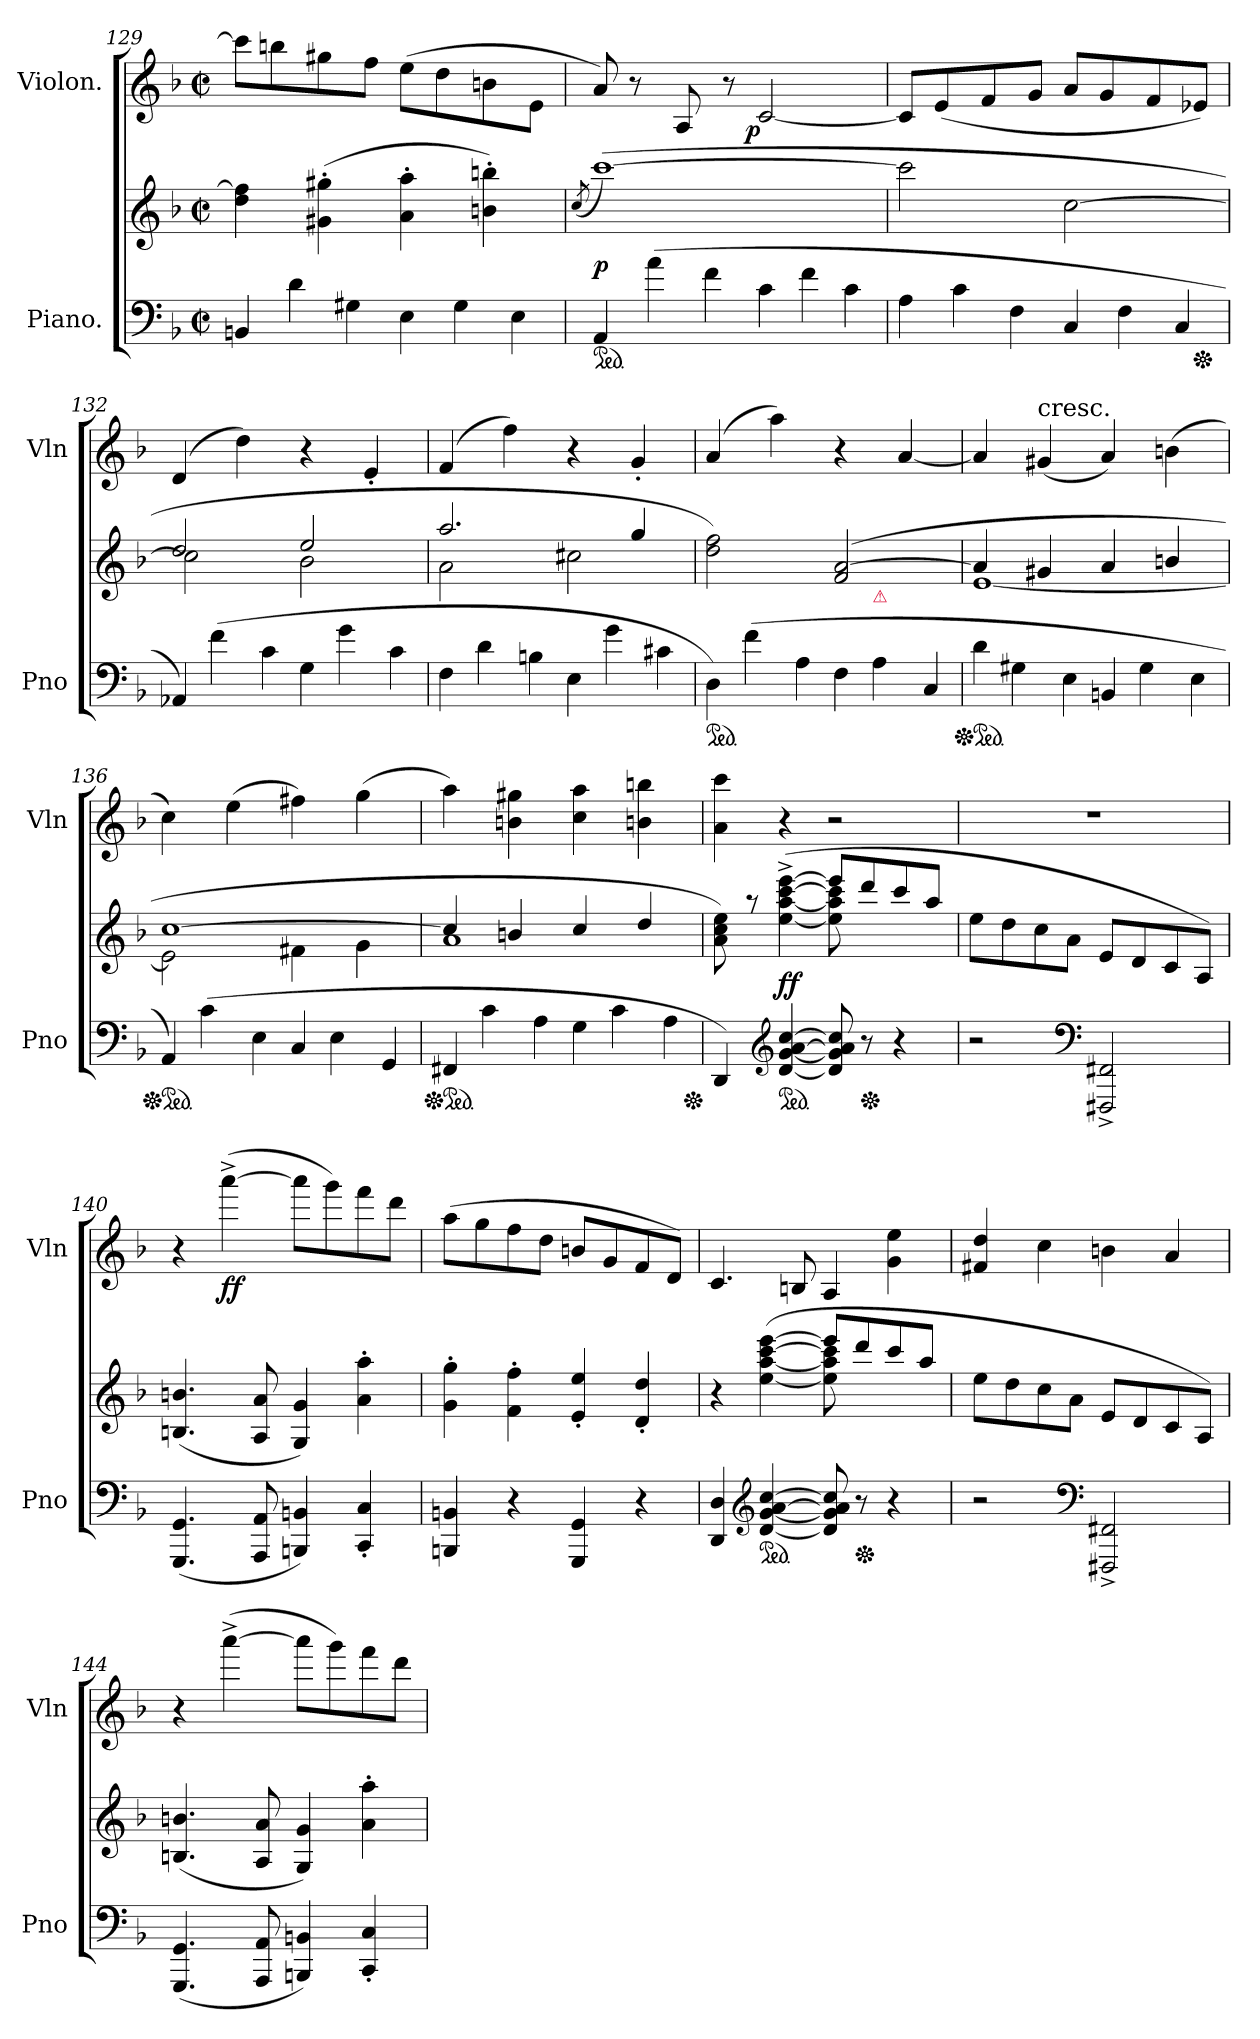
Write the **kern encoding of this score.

**kern	**kern	**dynam	**kern	**dynam
*part2	*part2	*part2	*part1	*part1
*staff3	*staff2	*staff2/3	*staff1	*staff1
*I"Piano.	*	*	*I"Violon.	*
*I'Pno	*	*	*I'Vln	*
*clefF4	*clefG2	*	*clefG2	*
*k[b-]	*k[b-]	*	*k[b-]	*
*M2/2	*M2/2	*	*M2/2	*
*met(c|)	*met(c|)	*	*met(c|)	*
*Xtuplet	*	*	*	*
=129	=129	=129	=129	=129
6BBn/	4dd\ 4ff#]\	.	8ccc\L]	.
.	.	.	8bbn\	.
6d\	.	.	.	.
.	(4g#X'\ 4gg#X'\	.	8gg#X\	.
6G#X\	.	.	.	.
.	.	.	8ff\J	.
6E\	4a'\ 4aa'\	.	(8ee\L	.
.	.	.	8dd\	.
6G#\	.	.	.	.
.	4bn'\ 4bbn'\)	.	8bn\	.
6E\	.	.	.	.
.	.	.	8e\J	.
=130	=130	=130	=130	=130
.	(8qcc/	.	.	.
*ped	*	*	*	*
6AA/	([1ccc)	p	8a/)	.
.	.	.	8r	.
(6a\	.	.	.	.
.	.	.	8A/	.
6f\	.	.	.	.
.	.	.	8r	.
!	!	!	!	!LO:DY:rj
6c\	.	.	[2c/	p
6f\	.	.	.	.
6c\	.	.	.	.
=131	=131	=131	=131	=131
*	*^	*	*	*
6A\	2ccc\]	2..ryy	.	8c/L]	.
.	.	.	.	(8e/	.
6c\	.	.	.	.	.
.	.	.	.	8f/	.
6F\	.	.	.	.	.
.	.	.	.	8g/J	.
6C/	[2cc\	.	.	8a/L	.
.	.	.	.	8g/	.
6F\	.	.	.	.	.
.	.	.	.	8f/	.
6C/	.	.	.	.	.
*Xped	*	*	*	*	*
.	.	8ryy	.	8e-X/J)	.
=132	=132	=132	=132	=132	=132
6AA-X/)	2dd/	2cc\]	.	(4d/	.
(6f\	.	.	.	.	.
.	.	.	.	4dd\)	.
6c\	.	.	.	.	.
6G\	2ee/	2b-\	.	4r	.
6g\	.	.	.	.	.
.	.	.	.	4e'/	.
6c\	.	.	.	.	.
=133	=133	=133	=133	=133	=133
6F\	2.aa/	2a\	.	(4f/	.
6d\	.	.	.	.	.
.	.	.	.	4ff\)	.
6Bn\	.	.	.	.	.
6E\	.	2cc#X\	.	4r	.
6g\	.	.	.	.	.
.	4gg/	.	.	4g'/	.
6c#X\	.	.	.	.	.
=134	=134	=134	=134	=134	=134
*ped	*	*	*	*	*
6D\)	2dd\ 2ff\)	3%2ryy	.	(4a/	.
(6f\	.	.	.	.	.
.	.	.	.	4aa\)	.
6A\	.	.	.	.	.
6F\	(2f/ [2a/	.	.	4r	.
!	!	!LO:TX:b:Bi:color=crimson:t=⚠	!	!	!
6A\	.	3ryy	.	.	.
.	.	.	.	[4a/	.
6C/	.	.	.	.	.
=135	=135	=135	=135	=135	=135
*Xped	*	*	*	*	*
*ped	*	*	*	*	*
6d\	4a/]	[1e	.	4a/]	.
6G#X\	.	.	.	.	.
!	!	!	!	!LO:TX:t=cresc.	!
.	4g#X/	.	.	(4g#X/	.
6E\	.	.	.	.	.
6BBn/	4a/	.	.	4a/)	.
6G#\	.	.	.	.	.
.	4bn/	.	.	(4bn\	.
6E\	.	.	.	.	.
=136	=136	=136	=136	=136	=136
*Xped	*	*	*	*	*
*ped	*	*	*	*	*
6AA/)	[1cc	2e\]	.	4cc\)	.
(6c\	.	.	.	.	.
.	.	.	.	(4ee\	.
6E\	.	.	.	.	.
6C/	.	4f#X\	.	4ff#X\)	.
6E\	.	.	.	.	.
.	.	4g\	.	(4gg\	.
6GG/	.	.	.	.	.
=137	=137	=137	=137	=137	=137
*Xped	*	*	*	*	*
*ped	*	*	*	*	*
6FF#X/	4cc/]	1a	.	4aa\)	.
6c\	.	.	.	.	.
.	4bn/	.	.	4bn\ 4gg#X\	.
6A\	.	.	.	.	.
6G\	4cc/	.	.	4cc\ 4aa\	.
6c\	.	.	.	.	.
.	4dd/	.	.	4bn\ 4bbn\	.
6A\	.	.	.	.	.
*Xped	*	*	*	*	*
=138	=138	=138	=138	=138	=138
4DD/)	8a\ 8cc\ 8ee\)	4ryy	.	4a\ 4ccc\	.
.	8raa	.	.	.	.
*clefG2	*	*	*	*	*
*ped	*	*	*	*	*
[4d/ [4g/ [4a/ [4cc/	4ryy	([4ee^\ [4aa^\ [4ccc^\ [4eee^\	ff	4r	.
8d]/ 8g]/ 8a]/ 8cc]/	8eee/L]	8ee]\ 8aa]\ 8ccc]\	.	2r	.
*Xped	*	*	*	*	*
8r	8ddd/	4.ryy	.	.	.
4r	8ccc/	.	.	.	.
.	8aa/J	.	.	.	.
*	*v	*v	*	*	*
=139	=139	=139	=139	=139
2r	8ee\L	.	1r	.
.	8dd\	.	.	.
.	8cc\	.	.	.
.	8a\J	.	.	.
*clefF4	*	*	*	*
2FFF#X^>/ 2FF#X^>/	8e/L	.	.	.
.	8d/	.	.	.
.	8c/	.	.	.
.	8A/J)	.	.	.
=140	=140	=140	=140	=140
(4.GGG/ 4.GG/	(4.Bn/ 4.bn/	.	4r	.
.	.	.	([4aaa^\	ff
8AAA/ 8AA/	8A/ 8a/	.	.	.
4BBBn/ 4BBn/)	4G/ 4g/)	.	8aaa\L]	.
.	.	.	8ggg\)	.
4CC'/ 4C'/	4a'\ 4aa'\	.	8fff\	.
.	.	.	8ddd\J	.
=141	=141	=141	=141	=141
4BBBn/ 4BBn/	4g'\ 4gg'\	.	(8aa\L	.
.	.	.	8gg\	.
4r	4f'\ 4ff'\	.	8ff\	.
.	.	.	8dd\J	.
4GGG/ 4GG/	4e'/ 4ee'/	.	8bn/L	.
.	.	.	8g/	.
4r	4d'/ 4dd'/	.	8f/	.
.	.	.	8d/J)	.
=142	=142	=142	=142	=142
*	*^	*	*	*
4DD/ 4D/	4r	4ryy	.	4.c/	.
*clefG2	*	*	*	*	*
*ped	*	*	*	*	*
[4d/ [4g/ [4a/ [4cc/	4ryy	([4ee\ [4aa\ [4ccc\ [4eee\	.	.	.
.	.	.	.	8Bn/	.
8d]/ 8g]/ 8a]/ 8cc]/	8eee/L]	8ee]\ 8aa]\ 8ccc]\	.	4A/	.
*Xped	*	*	*	*	*
8r	8ddd/	4.ryy	.	.	.
4r	8ccc/	.	.	4g\ 4ee\	.
.	8aa/J	.	.	.	.
*	*v	*v	*	*	*
=143	=143	=143	=143	=143
2r	8ee\L	.	4f#X/ 4dd/	.
.	8dd\	.	.	.
.	8cc\	.	4cc\	.
.	8a\J	.	.	.
*clefF4	*	*	*	*
2FFF#X^>/ 2FF#X^>/	8e/L	.	4bn\	.
.	8d/	.	.	.
.	8c/	.	4a/	.
.	8A/J)	.	.	.
=144	=144	=144	=144	=144
(4.GGG/ 4.GG/	(4.Bn/ 4.bn/	.	4r	.
.	.	.	([4aaa^<\	.
8AAA/ 8AA/	8A/ 8a/	.	.	.
4BBBn/ 4BBn/)	4G/ 4g/)	.	8aaa\L]	.
.	.	.	8ggg\)	.
4CC'/ 4C'/	4a'\ 4aa'\	.	8fff\	.
.	.	.	8ddd\J	.
=	=	=	=	=
*-	*-	*-	*-	*-
